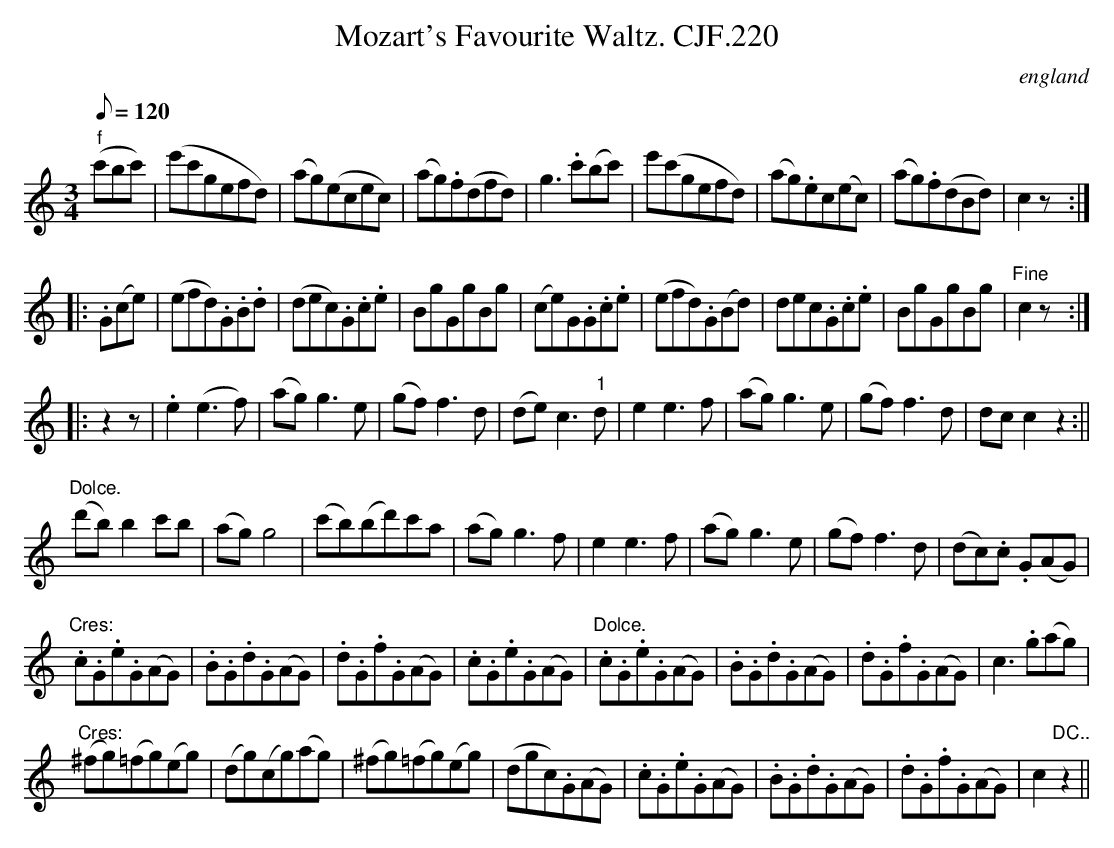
X:1
T:Mozart's Favourite Waltz. CJF.220
O:england
M:3/4
L:1/8
Q:120
K:C
"f"(c'bc')|(e'c'gefd)|(ag)(ecec)|(ag).f(dfd)|g3.c'(bc')|\
e'(c'gefd)|(ag).ec(ec)|(ag).f(dBd)|c2z:||:
.G(ce)|(efd).G.B.d|(dec).G.c.e|BgGgBg|(ce)G.G.c.e|\
(efd).G(Bd)|dec.G.c.e|BgGgBg|"Fine"c2z:||:
z2z|.e2(e3f)|(ag)g3e|(gf)f3d|(de)c3"1"d|e2e3f|\
(ag)g3e|(gf)f3d|dcc2z2:||
"Dolce."(d'b)b2c'b|(ag)g4|(c'b)(bd')c'a|(ag)g3f|e2e3f|\
(ag)g3e|(gf)f3d|(dc).c .G(AG)|
"Cres:".c.G.e.G(AG)|.B.G.d.G(AG)|.d.G.f.G(AG)|.c.G.e.G(AG)|\
"Dolce.".c.G.e.G(AG)|.B.G.d.G(AG)|.d.G.f.G(AG)|c3.g(ag)|
"Cres:"(^fg)(=fg)(eg)|(dg)(cg)(ag)|(^fg)(=fg)(eg)|(dgc).G(AG)|\
.c.G.e.G(AG)|.B.G.d.G(AG)|.d.G.f.G(AG)|c2"DC.."z2||
